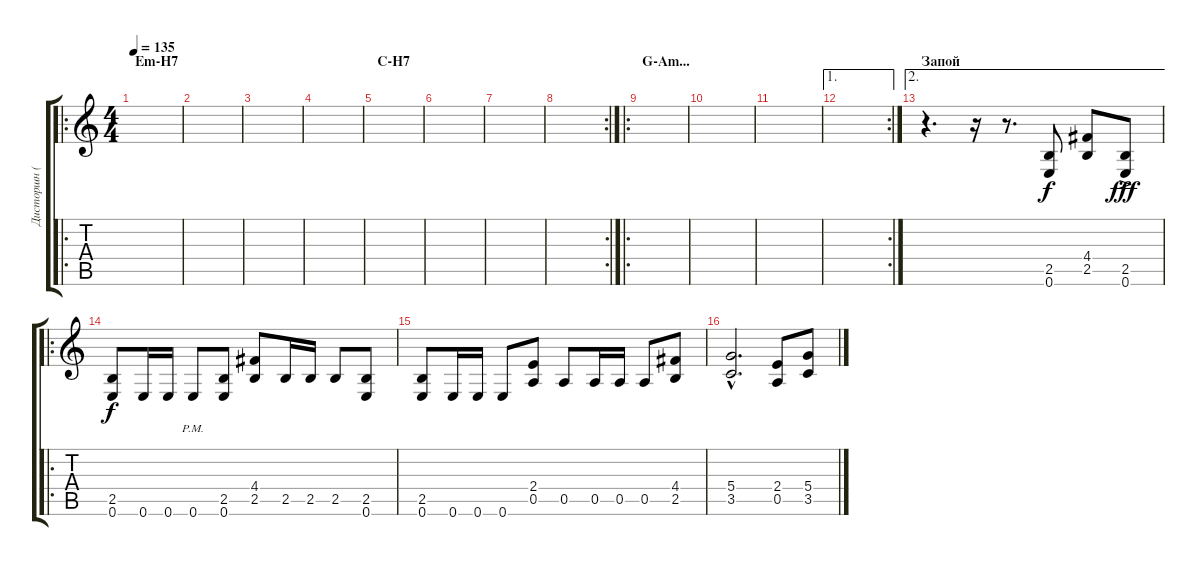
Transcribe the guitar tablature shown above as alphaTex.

\track ("Дисторшн (Чуйков)" "Дисторшн (") {instrument distortionguitar}
\staff {score tabs}
\tuning (E4 B3 G3 D3 A2 E2) {hide}
\ro
\ts (4 4)
\section ("" "Em-H7")
\tempo 135
\clef g2
\ks c
|
|
|
|
\section ("" "C-H7")
|
|
|
\rc 2
|
\ro
\section ("" "G-Am...")
|
|
|
\ae 1
\rc 2
|
\ae 2
\section ("" "Запой")
r.4{d} r.16 r.8{d} (2.5 0.6).8{instrument distortionguitar} (4.4 2.5).8 (2.5 0.6{ac}).8{dy fff} |
\ro
(2.5 0.6).8{dy f} 0.6.16 0.6.16 0.6{pm}.8 (2.5 0.6).8 (4.4 2.5).8 2.5.16 2.5.16 2.5.8 (2.5 0.6).8 |
(2.5 0.6).8 0.6.16 0.6.16 0.6.8 (2.4 0.5).8 0.5.8 0.5.16 0.5.16 0.5.8 (4.4 2.5).8 |
(5.4{hac} 3.5{hac}).2{d} (2.4 0.5).8 (5.4 3.5).8
